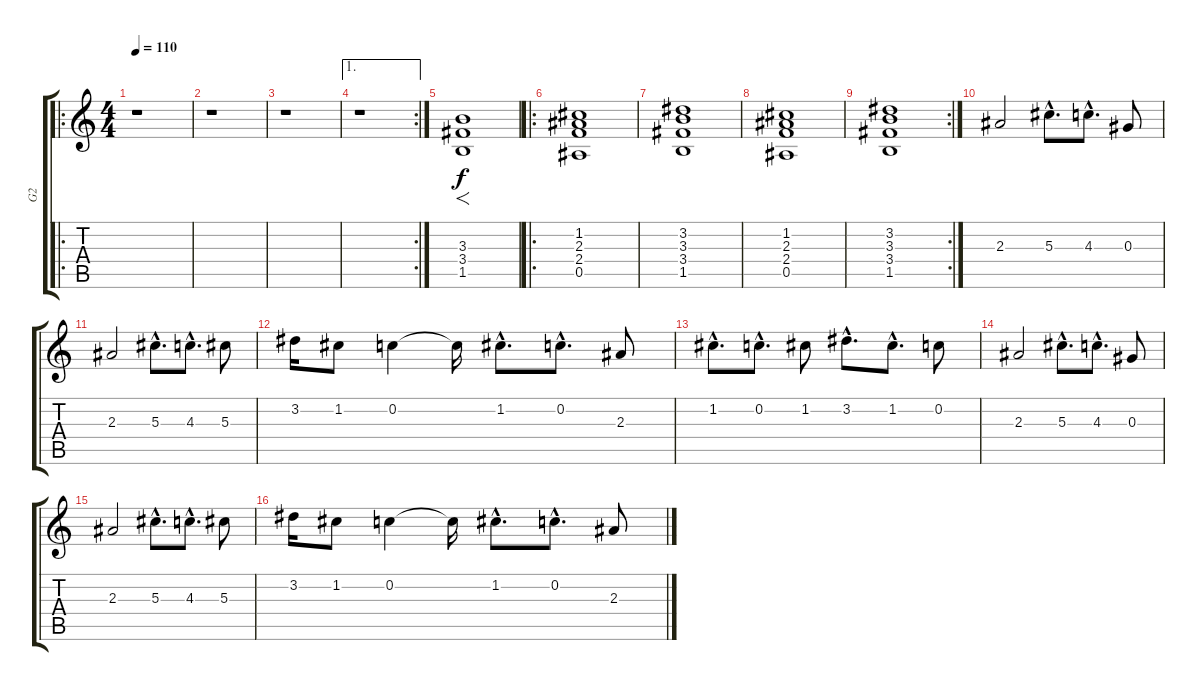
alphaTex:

\track ("G2" "G2") {instrument distortionguitar}
\staff {score tabs}
\tuning (F4 C4 Ab3 Eb3 Bb2 F2) {hide}
\ro
\ts (4 4)
\tempo 110
\clef g2
\ks c
r.1{dy f} |
r.1 |
r.1 |
\ae 1
\rc 2
r.1 |
(3.3 3.4 1.5).1{f} |
\ro
(1.2 2.3 2.4 0.5).1 |
(3.2 3.3 3.4 1.5).1 |
(1.2 2.3 2.4 0.5).1 |
\rc 2
(3.2 3.3 3.4 1.5).1 |
\section ("" "")
2.3.2{volume 13} 5.3{hac}.8{d} 4.3{hac}.8{d} 0.3.8 |
2.3.2 5.3{hac}.8{d} 4.3{hac}.8{d} 5.3.8 |
3.2.16 1.2.8 0.2.4 0.2{t}.16 1.2{hac}.8{d} 0.2{hac}.8{d} 2.3.8 |
1.2{hac}.8{d} 0.2{hac}.8{d} 1.2.8 3.2{hac}.8{d} 1.2{hac}.8{d} 0.2.8 |
2.3.2 5.3{hac}.8{d} 4.3{hac}.8{d} 0.3.8 |
2.3.2 5.3{hac}.8{d} 4.3{hac}.8{d} 5.3.8 |
3.2.16 1.2.8 0.2.4 0.2{t}.16 1.2{hac}.8{d} 0.2{hac}.8{d} 2.3.8
